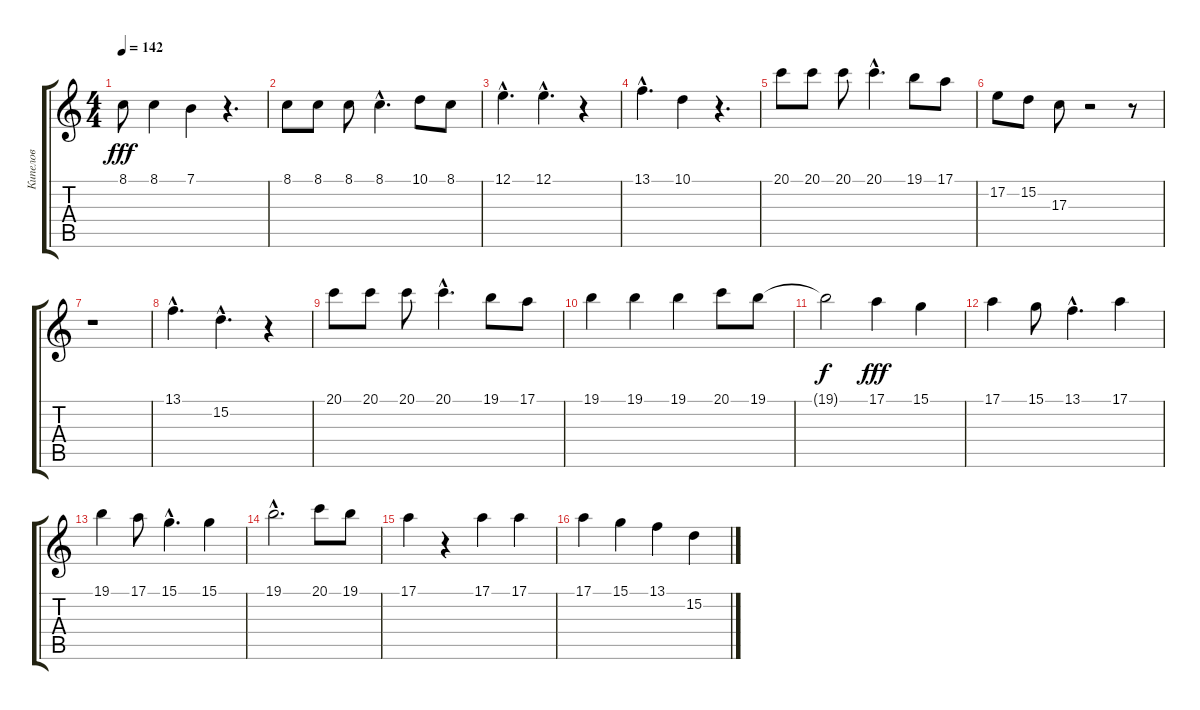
\track ("Кипелов" "Кипелов") {instrument violin}
\staff {score tabs}
\tuning (E4 B3 G3 D3 A2 E2) {hide}
\ts (4 4)
\tempo 142
\clef g2
\ks c
8.1.8{dy fff} 8.1.4 7.1.4 r.4{d} |
8.1.8 8.1.8 8.1.8 8.1{hac}.4{d} 10.1.8 8.1.8 |
12.1{hac}.4{d} 12.1{hac}.4{d} r.4 |
13.1{hac}.4{d} 10.1.4 r.4{d} |
20.1.8 20.1.8 20.1.8 20.1{hac}.4{d} 19.1.8 17.1.8 |
17.2.8 15.2.8 17.3.8 r.2 r.8 |
r.1 |
13.1{hac}.4{d} 15.2{hac}.4{d} r.4 |
20.1.8 20.1.8 20.1.8 20.1{hac}.4{d} 19.1.8 17.1.8 |
19.1.4 19.1.4 19.1.4 20.1.8 19.1.8 |
19.1{t}.2{dy f} 17.1.4{dy fff} 15.1.4 |
17.1.4 15.1.8 13.1{hac}.4{d} 17.1.4 |
19.1.4 17.1.8 15.1{hac}.4{d} 15.1.4 |
19.1{hac}.2{d} 20.1.8 19.1.8 |
17.1.4 r.4 17.1.4 17.1.4 |
17.1.4 15.1.4 13.1.4 15.2.4
